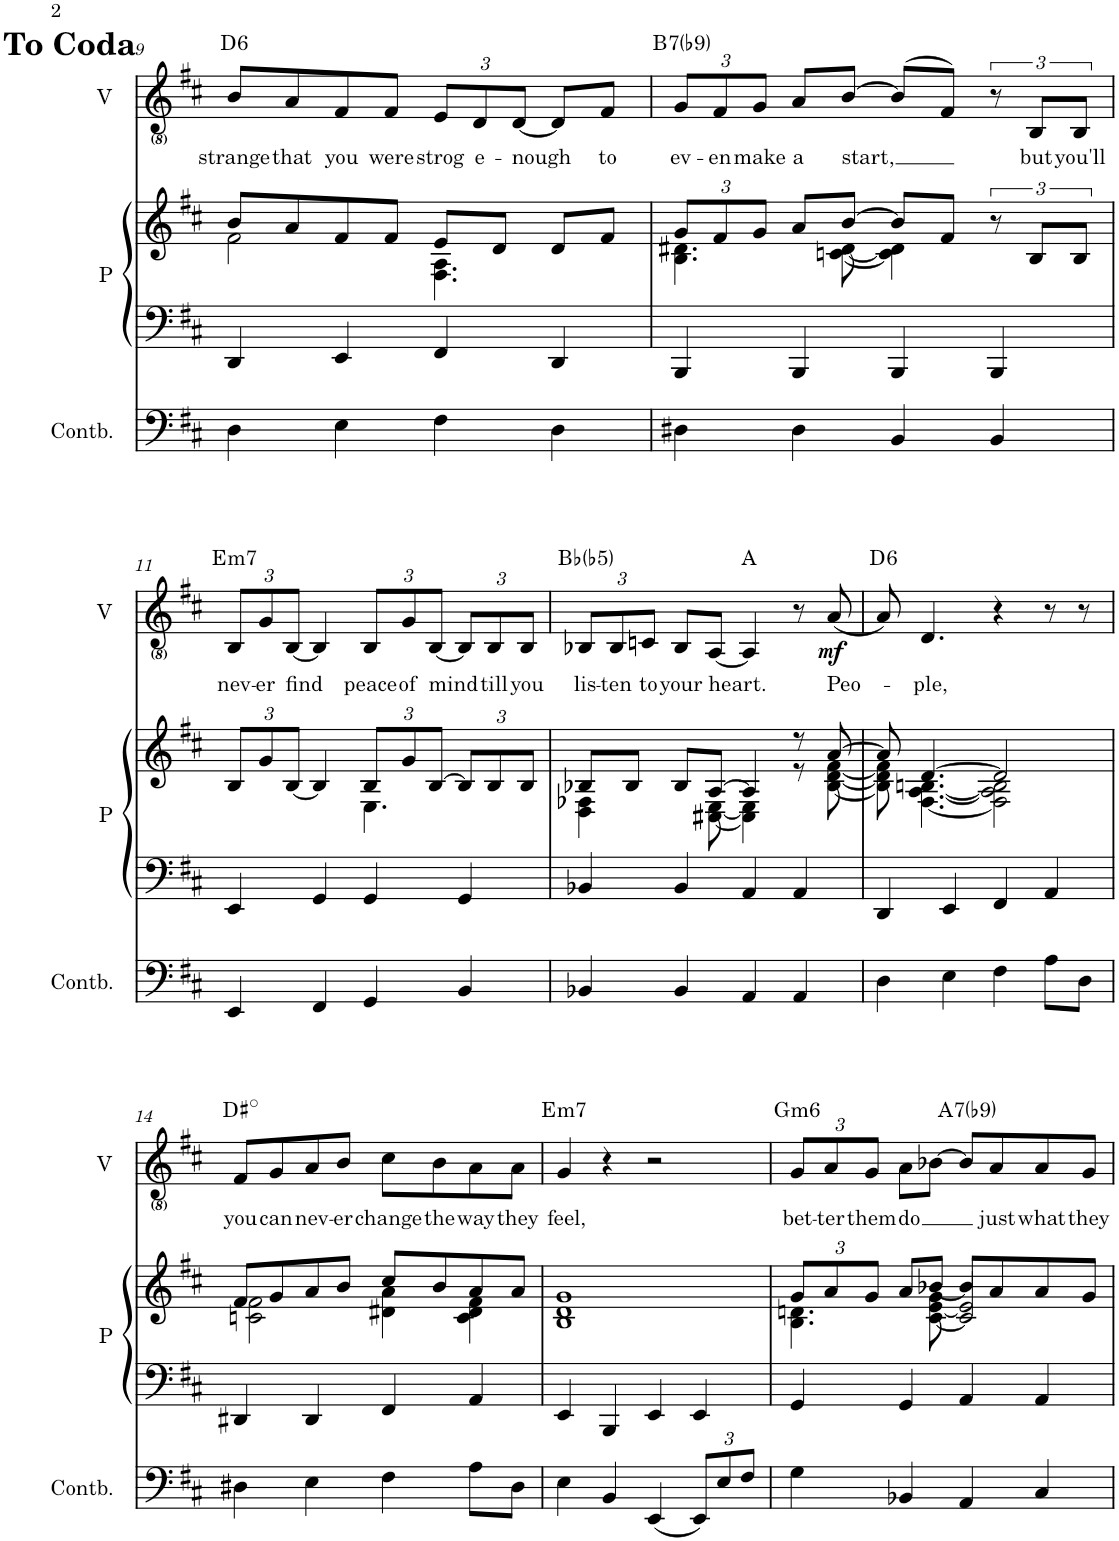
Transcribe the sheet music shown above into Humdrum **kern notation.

**kern	**kern	**kern	**kern	**text	**dynam	**harte
*part3	*part2	*part2	*part1	*part1	*part1	*part1
*staff4	*staff3	*staff2	*staff1	*staff1	*staff1	*
*I"Contrabaixo	*I"Piano	*	*I"Voz	*	*	*
*I'Contb.	*I'P	*	*I'V	*	*	*
!!LO:PB:g=z
*clefF4	*clefF4	*clefG2	*clefG2	*	*	*
*Trd7c12	*	*	*	*	*	*
*k[f#c#]	*k[f#c#]	*k[f#c#]	*k[f#c#]	*	*	*
*M4/4	*M4/4	*M4/4	*M4/4	*	*	*
=9	=9	=9	=9	=9	=9	=9
*	*	*^	*	*	*	*
!	!	!	!	!	!LO:LY:b	!	!LO:H:kt=6
4D\	4DD/	8b/L	2f#\	8b/L	strange	.	D:maj6
!	!	!	!	!	!LO:LY:b	!	!
.	.	8a/	.	8a/	that	.	.
!	!	!	!	!	!LO:LY:b	!	!
4E\	4EE/	8f#/	.	8f#/	you	.	.
!	!	!	!	!	!LO:LY:b	!	!
.	.	8f#/J	.	8f#/J	were	.	.
*	*	*	*	*Xbrackettup	*	*	*
!	!	!	!	!	!LO:LY:b	!	!
4F#\	4FF#/	8e/L	4.F#\ 4.A\	12e/L	strog	.	.
!	!	!	!	!	!LO:LY:b	!	!
.	.	.	.	12d/	e-	.	.
.	.	8d/J	.	.	.	.	.
!	!	!	!	!	!LO:LY:b	!	!
.	.	.	.	[<12d/J	-nough	.	.
4D\	4DD/	8d/L	.	8d/L]	.	.	.
!	!	!	!	!	!LO:LY:b	!	!
.	.	8f#/J	8ryy	8f#/J	to	.	.
!	!	!	!	!LO:TX:a:t=<b><font size="15"/>To Coda</b>	!	!	!
=10	=10	=10	=10	=10	=10	=10	=10
*	*	*Xbrackettup	*	*	*	*	*
!	!	!	!	!	!LO:LY:b	!	!LO:H:kt=7
4D#X\	4BBB/	12g/L	4.B\ 4.d#X\	12g/L	ev-	.	B:7(b9)
!	!	!	!	!	!LO:LY:b	!	!
.	.	12f#/	.	12f#/	-en	.	.
!	!	!	!	!	!LO:LY:b	!	!
.	.	12g/J	.	12g/J	make	.	.
!	!	!	!	!	!LO:LY:b	!	!
4D#\	4BBB/	8a/L	.	8a/L	a	.	.
!	!	!	!	!	!LO:LY:b	!	!
.	.	[8b/J	[8cn\ [8d#\	[>8b/J	start,	.	.
4BB/	4BBB/	8b/L]	4c\] 4d#\]	(>8b/L]	.	.	.
.	.	8f#/J	.	8f#/J)	.	.	.
*	*	*brackettup	*	*brackettup	*	*	*
4BB/	4BBB/	12r	4ryy	12r	.	.	.
!	!	!	!	!	!LO:LY:b	!	!
.	.	12B/L	.	12B/L	but	.	.
!	!	!	!	!	!LO:LY:b	!	!
.	.	12B/J	.	12B/J	you'll	.	.
!!LO:LB:g=z
=11	=11	=11	=11	=11	=11	=11	=11
*	*	*Xbrackettup	*	*Xbrackettup	*	*	*
!	!	!	!	!	!LO:LY:b	!	!LO:H:kt=m7
4EE/	4EE/	12B/L	2ryy	12B/L	nev-	.	E:min7
!	!	!	!	!	!LO:LY:b	!	!
.	.	12g/	.	12g/	-er	.	.
!	!	!	!	!	!LO:LY:b	!	!
.	.	[12B/J	.	[12B/J	find	.	.
4FF#/	4GG/	4B/]	.	4B/]	.	.	.
!	!	!	!	!	!LO:LY:b	!	!
4GG/	4GG/	12B/L	4.E\	12B/L	peace	.	.
!	!	!	!	!	!LO:LY:b	!	!
.	.	12g/	.	12g/	of	.	.
!	!	!	!	!	!LO:LY:b	!	!
.	.	[12B/J	.	[12B/J	mind	.	.
4BB/	4GG/	12B/L]	.	12B/L]	.	.	.
!	!	!	!	!	!LO:LY:b	!	!
.	.	12B/	.	12B/	till	.	.
.	.	.	8ryy	.	.	.	.
!	!	!	!	!	!LO:LY:b	!	!
.	.	12B/J	.	12B/J	you	.	.
=12	=12	=12	=12	=12	=12	=12	=12
!	!	!	!	!	!LO:LY:b	!	!
4BB-X/	4BB-X/	8B-X/L	4D\ 4F-X\	12B-X/L	lis-	.	Bb:(3,b5)
!	!	!	!	!	!LO:LY:b	!	!
.	.	.	.	12B-/	-ten	.	.
.	.	8B-/J	.	.	.	.	.
!	!	!	!	!	!LO:LY:b	!	!
.	.	.	.	12cn/J	to	.	.
!	!	!	!	!	!LO:LY:b	!	!
4BB-/	4BB-/	8B-/L	8ryy	8B-/L	your	.	.
!	!	!	!	!	!LO:LY:b	!	!
.	.	[>8A/J	[8C#X\ [8E\	[8A/J	heart.	.	.
4AA/	4AA/	4A/]	4C#\] 4E\]	4A/]	.	.	A:maj
4AA/	4AA/	8r	8r	8r	.	.	.
!	!	!	!	!	!LO:LY:b	!LO:DY:b	!
.	.	[8a/	[8B-\ [8d\ [8f#\	(<8a/	Peo-	mf	.
=13	=13	=13	=13	=13	=13	=13	=13
!	!	!	!	!	!	!	!LO:H:kt=6
4D\	4DD/	8a/]	8B-\] 8d\] 8f#\]	8a/)	.	.	D:maj6
!	!	!	!	!	!LO:LY:b	!	!
.	.	[4.d/	[4.F#\ [4.A\ [4.Bn\	4.d/	-ple,	.	.
4E\	4EE/	.	.	.	.	.	.
4F#\	4FF#/	2d/]	2F#\] 2A\] 2B\]	4r	.	.	.
8A\L	4AA/	.	.	8r	.	.	.
8D\J	.	.	.	8r	.	.	.
!!LO:LB:g=z
=14	=14	=14	=14	=14	=14	=14	=14
!	!	!	!	!	!LO:LY:b	!	!
4D#X\	4DD#X/	8f#/L	2cn\ 2f#\	8f#/L	you	.	D#:dim
!	!	!	!	!	!LO:LY:b	!	!
.	.	8g/	.	8g/	can	.	.
!	!	!	!	!	!LO:LY:b	!	!
4E\	4DD#/	8a/	.	8a/	nev-	.	.
!	!	!	!	!	!LO:LY:b	!	!
.	.	8b/J	.	8b/J	-er	.	.
!	!	!	!	!	!LO:LY:b	!	!
4F#\	4FF#/	8cc#/L	4d#X\ 4a\	8cc#\L	change	.	.
!	!	!	!	!	!LO:LY:b	!	!
.	.	8b/	.	8b\	the	.	.
!	!	!	!	!	!LO:LY:b	!	!
8A\L	4AA/	8a/	4c\ 4d#\ 4f#\	8a\	way	.	.
!	!	!	!	!	!LO:LY:b	!	!
8D#\J	.	8a/J	.	8a\J	they	.	.
=15	=15	=15	=15	=15	=15	=15	=15
!	!	!	!	!	!LO:LY:b	!	!LO:H:kt=m7
4E\	4EE/	1g	1B 1d	4g/	feel,	.	E:min7
4BB/	4BBB/	.	.	4r	.	.	.
(4EE/	4EE/	.	.	2r	.	.	.
*Xbrackettup	*	*	*	*	*	*	*
12EE/L)	4EE/	.	.	.	.	.	.
12E/	.	.	.	.	.	.	.
12F#/J	.	.	.	.	.	.	.
=16	=16	=16	=16	=16	=16	=16	=16
!	!	!	!	!	!LO:LY:b	!	!LO:H:kt=m6
4G\	4GG/	12g/L	4.B\ 4.dn\	12g/L	bet-	.	G:min6
!	!	!	!	!	!LO:LY:b	!	!
.	.	12a/	.	12a/	-ter	.	.
!	!	!	!	!	!LO:LY:b	!	!
.	.	12g/J	.	12g/J	them	.	.
!	!	!	!	!	!LO:LY:b	!	!
4BB-X/	4GG/	8a/L	.	8a\L	do	.	.
.	.	[<8b-X/J	[8c#\ [8e\ 8g\	[>8b-X\J	.	.	.
!	!	!	!	!	!	!	!LO:H:kt=7
4AA/	4AA/	8b-/L]	2c#/] 2e/]	8b-/L]	.	.	A:7(b9)
!	!	!	!	!	!LO:LY:b	!	!
.	.	8a/	.	8a/	just	.	.
!	!	!	!	!	!LO:LY:b	!	!
4C#/	4AA/	8a/	.	8a/	what	.	.
!	!	!	!	!	!LO:LY:b	!	!
.	.	8g/J	.	8g/J	they	.	.
*	*	*v	*v	*	*	*	*
=	=	=	=	=	=	=
*-	*-	*-	*-	*-	*-	*-
